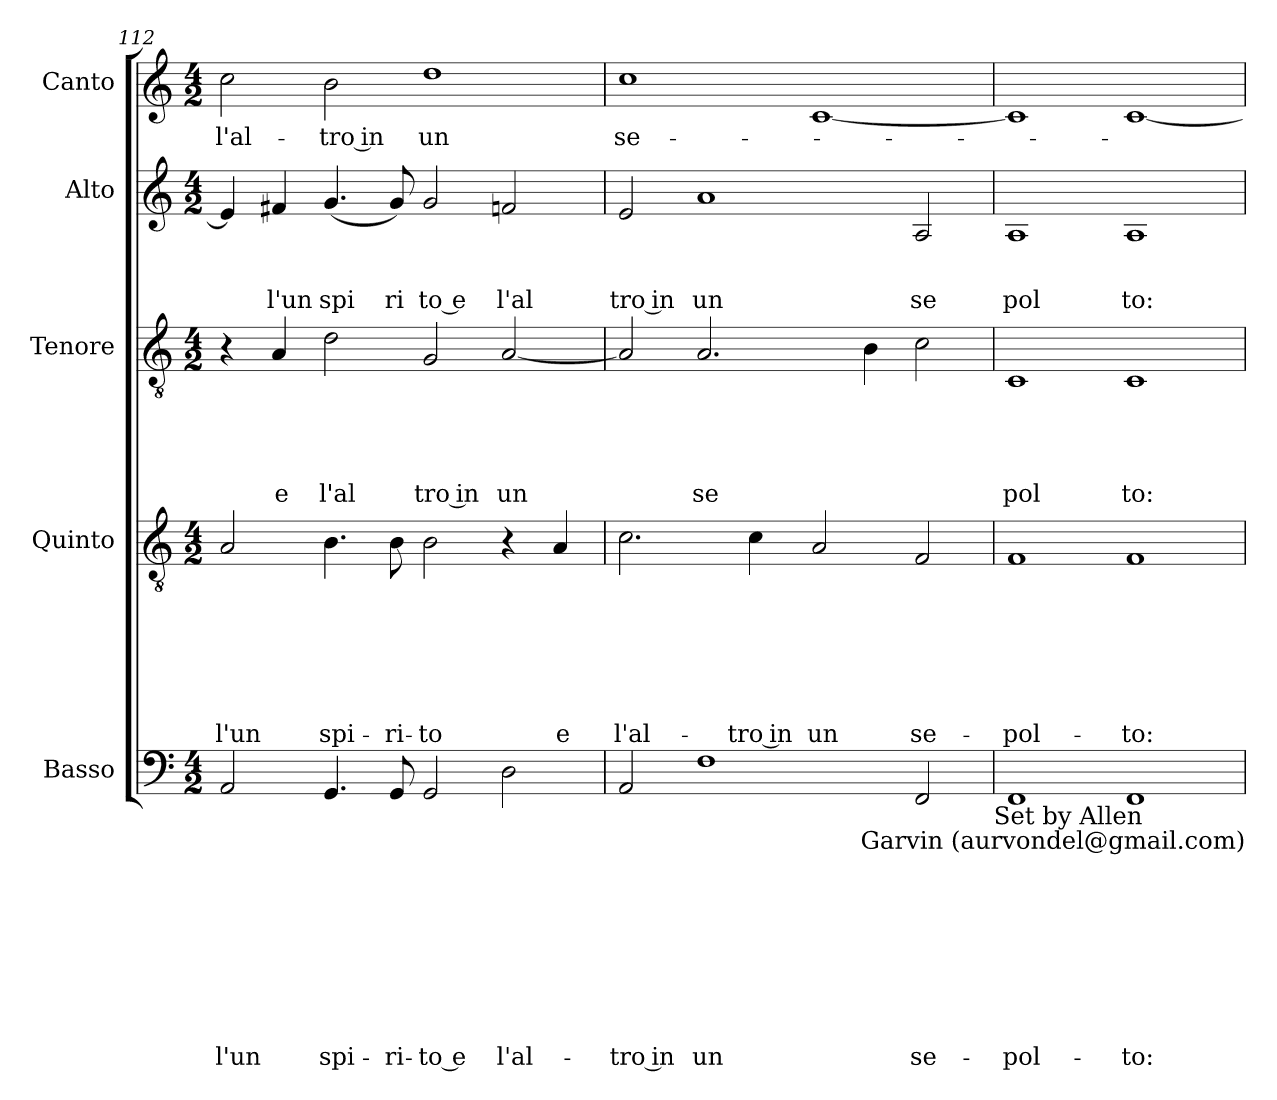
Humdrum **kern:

**kern	**text	**text	**text	**text	**text	**text	**text	**text	**text	**kern	**text	**text	**text	**text	**text	**text	**text	**kern	**text	**text	**text	**text	**text	**kern	**text	**text	**text	**kern	**text
*part5	*part5	*part5	*part5	*part5	*part5	*part5	*part5	*part5	*part5	*part4	*part4	*part4	*part4	*part4	*part4	*part4	*part4	*part3	*part3	*part3	*part3	*part3	*part3	*part2	*part2	*part2	*part2	*part1	*part1
*staff5	*staff5	*staff5	*staff5	*staff5	*staff5	*staff5	*staff5	*staff5	*staff5	*staff4	*staff4	*staff4	*staff4	*staff4	*staff4	*staff4	*staff4	*staff3	*staff3	*staff3	*staff3	*staff3	*staff3	*staff2	*staff2	*staff2	*staff2	*staff1	*staff1
*I"Basso	*	*	*	*	*	*	*	*	*	*I"Quinto	*	*	*	*	*	*	*	*I"Tenore	*	*	*	*	*	*I"Alto	*	*	*	*I"Canto	*
*I'Basso	*	*	*	*	*	*	*	*	*	*I'Quinto	*	*	*	*	*	*	*	*I'Tenore	*	*	*	*	*	*I'Alto	*	*	*	*I'Canto	*
!!LO:LB:g=z
*clefF4	*	*	*	*	*	*	*	*	*	*clefGv2	*	*	*	*	*	*	*	*clefGv2	*	*	*	*	*	*clefG2	*	*	*	*clefG2	*
*k[]	*	*	*	*	*	*	*	*	*	*k[]	*	*	*	*	*	*	*	*k[]	*	*	*	*	*	*k[]	*	*	*	*k[]	*
*C:	*	*	*	*	*	*	*	*	*	*C:	*	*	*	*	*	*	*	*C:	*	*	*	*	*	*C:	*	*	*	*C:	*
*M4/2	*	*	*	*	*	*	*	*	*	*M4/2	*	*	*	*	*	*	*	*M4/2	*	*	*	*	*	*M4/2	*	*	*	*M4/2	*
=112	=112	=112	=112	=112	=112	=112	=112	=112	=112	=112	=112	=112	=112	=112	=112	=112	=112	=112	=112	=112	=112	=112	=112	=112	=112	=112	=112	=112	=112
!	!	!	!	!	!	!	!	!	!LO:LY:b	!	!	!	!	!	!	!	!LO:LY:b	!	!	!	!	!	!	!	!	!	!	!	!LO:LY:b
2AA/	.	.	.	.	.	.	.	.	l'un	2A/	.	.	.	.	.	.	l'un	4r	.	.	.	.	.	4e/]	.	.	.	2cc\	l'al-
!	!	!	!	!	!	!	!	!	!	!	!	!	!	!	!	!	!	!	!	!	!	!	!LO:LY:b	!	!	!	!LO:LY:b	!	!
.	.	.	.	.	.	.	.	.	.	.	.	.	.	.	.	.	.	4A/	.	.	.	.	e	4f#X/	.	.	l'un	.	.
!	!	!	!	!	!	!	!	!	!LO:LY:b	!	!	!	!	!	!	!	!LO:LY:b	!	!	!	!	!	!LO:LY:b	!	!	!	!LO:LY:b	!	!LO:LY:b:rj
4.GG/	.	.	.	.	.	.	.	.	spi-	4.B\	.	.	.	.	.	.	spi-	2d\	.	.	.	.	l'al	(>4.g/	.	.	spi	2b\	-tro in
!	!	!	!	!	!	!	!	!	!LO:LY:b	!	!	!	!	!	!	!	!LO:LY:b	!	!	!	!	!	!	!	!	!	!LO:LY:b	!	!
8GG/	.	.	.	.	.	.	.	.	-ri-	8B\	.	.	.	.	.	.	-ri-	.	.	.	.	.	.	8g/)	.	.	ri	.	.
!	!	!	!	!	!	!	!	!	!LO:LY:b:rj	!	!	!	!	!	!	!	!LO:LY:b	!	!	!	!	!	!LO:LY:b:rj	!	!	!	!LO:LY:b:rj	!	!LO:LY:b
2GG/	.	.	.	.	.	.	.	.	-to e	2B\	.	.	.	.	.	.	-to	2G/	.	.	.	.	tro in	2g/	.	.	to e	1dd	un
!	!	!	!	!	!	!	!	!	!LO:LY:b	!	!	!	!	!	!	!	!	!	!	!	!	!	!LO:LY:b	!	!	!	!LO:LY:b	!	!
2D\	.	.	.	.	.	.	.	.	l'al-	4r	.	.	.	.	.	.	.	[<2A/	.	.	.	.	un	2fn/	.	.	l'al	.	.
!	!	!	!	!	!	!	!	!	!	!	!	!	!	!	!	!	!LO:LY:b	!	!	!	!	!	!	!	!	!	!	!	!
.	.	.	.	.	.	.	.	.	.	4A/	.	.	.	.	.	.	e	.	.	.	.	.	.	.	.	.	.	.	.
=113	=113	=113	=113	=113	=113	=113	=113	=113	=113	=113	=113	=113	=113	=113	=113	=113	=113	=113	=113	=113	=113	=113	=113	=113	=113	=113	=113	=113	=113
!	!	!	!	!	!	!	!	!	!LO:LY:b:rj	!	!	!	!	!	!	!	!LO:LY:b	!	!	!	!	!	!	!	!	!	!LO:LY:b:rj	!	!LO:LY:b
2AA/	.	.	.	.	.	.	.	.	-tro in	2.c\	.	.	.	.	.	.	l'al-	2A/]	.	.	.	.	.	2e/	.	.	tro in	1cc	se-
!	!	!	!	!	!	!	!	!	!LO:LY:b	!	!	!	!	!	!	!	!	!	!	!	!	!	!LO:LY:b	!	!	!	!LO:LY:b	!	!
1F	.	.	.	.	.	.	.	.	un	.	.	.	.	.	.	.	.	2.A/	.	.	.	.	se	1a	.	.	un	.	.
!	!	!	!	!	!	!	!	!	!	!	!	!	!	!	!	!	!LO:LY:b:rj	!	!	!	!	!	!	!	!	!	!	!	!
.	.	.	.	.	.	.	.	.	.	4c\	.	.	.	.	.	.	-tro in	.	.	.	.	.	.	.	.	.	.	.	.
!	!	!	!	!	!	!	!	!	!	!	!	!	!	!	!	!	!LO:LY:b	!	!	!	!	!	!	!	!	!	!	!	!
.	.	.	.	.	.	.	.	.	.	2A/	.	.	.	.	.	.	un	.	.	.	.	.	.	.	.	.	.	[<1c	.
.	.	.	.	.	.	.	.	.	.	.	.	.	.	.	.	.	.	4B\	.	.	.	.	.	.	.	.	.	.	.
!	!	!	!	!	!	!	!	!	!LO:LY:b	!	!	!	!	!	!	!	!LO:LY:b	!	!	!	!	!	!	!	!	!	!LO:LY:b	!	!
2FF/	.	.	.	.	.	.	.	.	se-	2F/	.	.	.	.	.	.	se-	2c\	.	.	.	.	.	2A/	.	.	se	.	.
!LO:TX:b:t=Set by Allen	!	!	!	!	!	!	!	!	!	!	!	!	!	!	!	!	!	!	!	!	!	!	!	!	!	!	!	!	!
=114	=114	=114	=114	=114	=114	=114	=114	=114	=114	=114	=114	=114	=114	=114	=114	=114	=114	=114	=114	=114	=114	=114	=114	=114	=114	=114	=114	=114	=114
!	!	!	!	!	!	!	!	!	!LO:LY:b	!	!	!	!	!	!	!	!LO:LY:b	!	!	!	!	!	!LO:LY:b	!	!	!	!LO:LY:b	!	!
1FF	.	.	.	.	.	.	.	.	-pol-	1F	.	.	.	.	.	.	-pol-	1C	.	.	.	.	pol	1A	.	.	pol	1c]	.
!	!	!	!	!	!	!	!	!	!LO:LY:b	!	!	!	!	!	!	!	!LO:LY:b	!	!	!	!	!	!LO:LY:b	!	!	!	!LO:LY:b	!	!
1FF	.	.	.	.	.	.	.	.	-to:	1F	.	.	.	.	.	.	-to:	1C	.	.	.	.	to:	1A	.	.	to:	[<1c	.
!LO:TX:b:t=Garvin (aurvondel@gmail.com)	!	!	!	!	!	!	!	!	!	!	!	!	!	!	!	!	!	!	!	!	!	!	!	!	!	!	!	!	!
=	=	=	=	=	=	=	=	=	=	=	=	=	=	=	=	=	=	=	=	=	=	=	=	=	=	=	=	=	=
*-	*-	*-	*-	*-	*-	*-	*-	*-	*-	*-	*-	*-	*-	*-	*-	*-	*-	*-	*-	*-	*-	*-	*-	*-	*-	*-	*-	*-	*-
